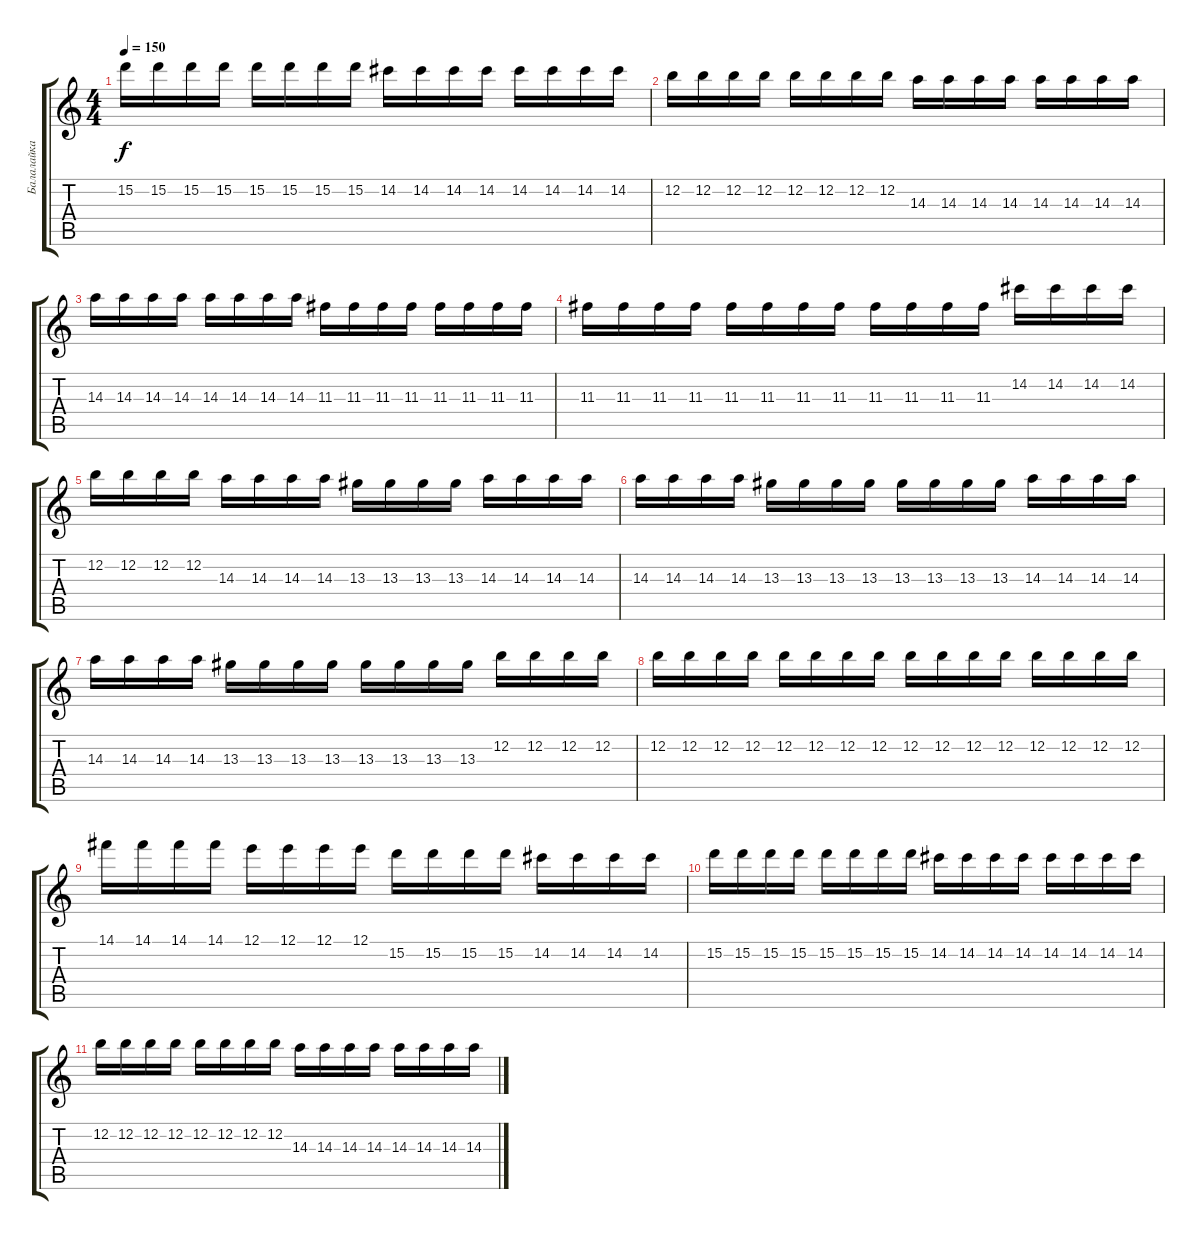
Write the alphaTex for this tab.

\track ("Балалайка" "Балалайка") {instrument acousticguitarsteel}
\staff {score tabs}
\tuning (E4 B3 G3 D3 A2 E2) {hide}
\ts (4 4)
\tempo 150
\clef g2
\ks c
15.2.16{dy f} 15.2.16 15.2.16 15.2.16 15.2.16 15.2.16 15.2.16 15.2.16 14.2.16 14.2.16 14.2.16 14.2.16 14.2.16 14.2.16 14.2.16 14.2.16 |
12.2.16 12.2.16 12.2.16 12.2.16 12.2.16 12.2.16 12.2.16 12.2.16 14.3.16 14.3.16 14.3.16 14.3.16 14.3.16 14.3.16 14.3.16 14.3.16 |
14.3.16 14.3.16 14.3.16 14.3.16 14.3.16 14.3.16 14.3.16 14.3.16 11.3.16 11.3.16 11.3.16 11.3.16 11.3.16 11.3.16 11.3.16 11.3.16 |
11.3.16 11.3.16 11.3.16 11.3.16 11.3.16 11.3.16 11.3.16 11.3.16 11.3.16 11.3.16 11.3.16 11.3.16 14.2.16 14.2.16 14.2.16 14.2.16 |
12.2.16 12.2.16 12.2.16 12.2.16 14.3.16 14.3.16 14.3.16 14.3.16 13.3.16 13.3.16 13.3.16 13.3.16 14.3.16 14.3.16 14.3.16 14.3.16 |
14.3.16 14.3.16 14.3.16 14.3.16 13.3.16 13.3.16 13.3.16 13.3.16 13.3.16 13.3.16 13.3.16 13.3.16 14.3.16 14.3.16 14.3.16 14.3.16 |
14.3.16 14.3.16 14.3.16 14.3.16 13.3.16 13.3.16 13.3.16 13.3.16 13.3.16 13.3.16 13.3.16 13.3.16 12.2.16 12.2.16 12.2.16 12.2.16 |
12.2.16 12.2.16 12.2.16 12.2.16 12.2.16 12.2.16 12.2.16 12.2.16 12.2.16 12.2.16 12.2.16 12.2.16 12.2.16 12.2.16 12.2.16 12.2.16 |
14.1.16 14.1.16 14.1.16 14.1.16 12.1.16 12.1.16 12.1.16 12.1.16 15.2.16 15.2.16 15.2.16 15.2.16 14.2.16 14.2.16 14.2.16 14.2.16 |
15.2.16 15.2.16 15.2.16 15.2.16 15.2.16 15.2.16 15.2.16 15.2.16 14.2.16 14.2.16 14.2.16 14.2.16 14.2.16 14.2.16 14.2.16 14.2.16 |
12.2.16 12.2.16 12.2.16 12.2.16 12.2.16 12.2.16 12.2.16 12.2.16 14.3.16 14.3.16 14.3.16 14.3.16 14.3.16 14.3.16 14.3.16 14.3.16
